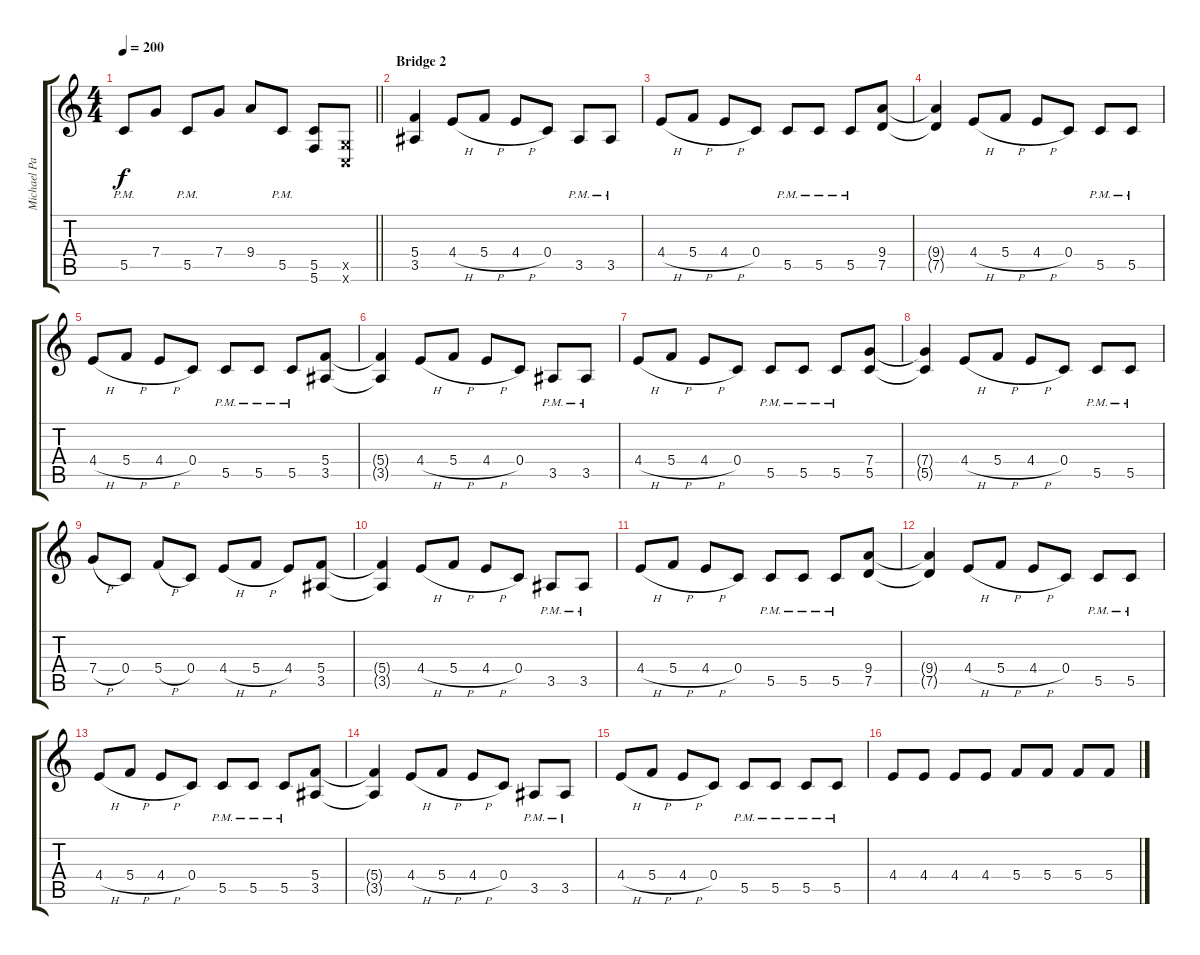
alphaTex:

\track ("Michael Padget" "Michael Pa") {instrument distortionguitar}
\staff {score tabs}
\tuning (D4 A3 F3 C3 G2 C2) {hide}
\ts (4 4)
\tempo 200
\clef g2
\barLineRight lightlight
\ks c
5.5{pm}.8{dy f} 7.4.8 5.5{pm}.8 7.4.8 9.4.8 5.5{pm}.8 (5.5 5.6).8 (0.5{x} 0.6{x}).8 |
\section ("" "Bridge 2")
(5.4 3.5).4 4.4{h}.8 5.4{h}.8 4.4{h}.8 0.4.8 3.5{pm}.8 3.5{pm}.8 |
4.4{h}.8 5.4{h}.8 4.4{h}.8 0.4.8 5.5{pm}.8 5.5{pm}.8 5.5{pm}.8 (9.4 7.5).8 |
(9.4{t} 7.5{t}).4 4.4{h}.8 5.4{h}.8 4.4{h}.8 0.4.8 5.5{pm}.8 5.5{pm}.8 |
4.4{h}.8 5.4{h}.8 4.4{h}.8 0.4.8 5.5{pm}.8 5.5{pm}.8 5.5{pm}.8 (5.4 3.5).8 |
(5.4{t} 3.5{t}).4 4.4{h}.8 5.4{h}.8 4.4{h}.8 0.4.8 3.5{pm}.8 3.5{pm}.8 |
4.4{h}.8 5.4{h}.8 4.4{h}.8 0.4.8 5.5{pm}.8 5.5{pm}.8 5.5{pm}.8 (7.4 5.5).8 |
(7.4{t} 5.5{t}).4 4.4{h}.8 5.4{h}.8 4.4{h}.8 0.4.8 5.5{pm}.8 5.5{pm}.8 |
7.4{h}.8 0.4.8 5.4{h}.8 0.4.8 4.4{h}.8 5.4{h}.8 4.4.8 (5.4 3.5).8 |
(5.4{t} 3.5{t}).4 4.4{h}.8 5.4{h}.8 4.4{h}.8 0.4.8 3.5{pm}.8 3.5{pm}.8 |
4.4{h}.8 5.4{h}.8 4.4{h}.8 0.4.8 5.5{pm}.8 5.5{pm}.8 5.5{pm}.8 (9.4 7.5).8 |
(9.4{t} 7.5{t}).4 4.4{h}.8 5.4{h}.8 4.4{h}.8 0.4.8 5.5{pm}.8 5.5{pm}.8 |
4.4{h}.8 5.4{h}.8 4.4{h}.8 0.4.8 5.5{pm}.8 5.5{pm}.8 5.5{pm}.8 (5.4 3.5).8 |
(5.4{t} 3.5{t}).4 4.4{h}.8 5.4{h}.8 4.4{h}.8 0.4.8 3.5{pm}.8 3.5{pm}.8 |
4.4{h}.8 5.4{h}.8 4.4{h}.8 0.4.8 5.5{pm}.8 5.5{pm}.8 5.5{pm}.8 5.5{pm}.8 |
4.4.8 4.4.8 4.4.8 4.4.8 5.4.8 5.4.8 5.4.8 5.4.8
